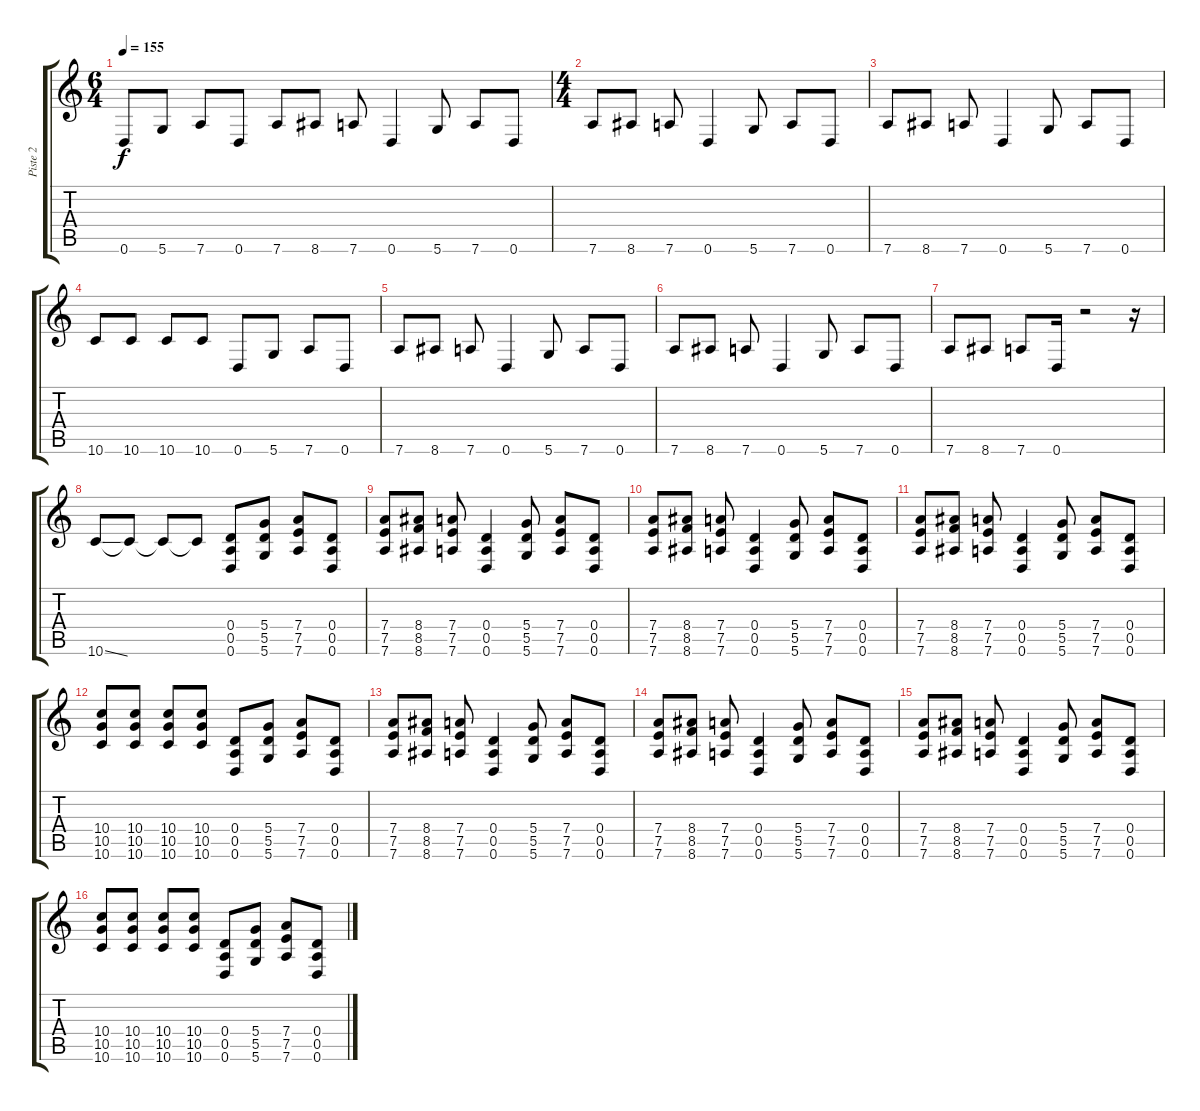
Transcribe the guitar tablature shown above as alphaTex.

\track ("Piste 2" "Piste 2") {instrument distortionguitar}
\staff {score tabs}
\tuning (E4 B3 G3 D3 A2 D2) {hide}
\ts (6 4)
\tempo 155
\clef g2
\ks c
0.6.8{dy f instrument distortionguitar} 5.6.8 7.6.8 0.6.8 7.6.8 8.6.8 7.6.8 0.6.4 5.6.8 7.6.8 0.6.8 |
\ts (4 4)
7.6.8 8.6.8 7.6.8 0.6.4 5.6.8 7.6.8 0.6.8 |
7.6.8 8.6.8 7.6.8 0.6.4 5.6.8 7.6.8 0.6.8 |
10.6.8 10.6.8 10.6.8 10.6.8 0.6.8 5.6.8 7.6.8 0.6.8 |
7.6.8 8.6.8 7.6.8 0.6.4 5.6.8 7.6.8 0.6.8 |
7.6.8 8.6.8 7.6.8 0.6.4 5.6.8 7.6.8 0.6.8 |
7.6.8 8.6.8 7.6.8 0.6.16 r.2 r.16 |
10.6{ss}.8 10.6{t}.8 10.6{t}.8 10.6{t}.8 (0.4 0.5 0.6).8 (5.4 5.5 5.6).8 (7.4 7.5 7.6).8 (0.4 0.5 0.6).8 |
(7.4 7.5 7.6).8 (8.4 8.5 8.6).8 (7.4 7.5 7.6).8 (0.4 0.5 0.6).4 (5.4 5.5 5.6).8 (7.4 7.5 7.6).8 (0.4 0.5 0.6).8 |
(7.4 7.5 7.6).8 (8.4 8.5 8.6).8 (7.4 7.5 7.6).8 (0.4 0.5 0.6).4 (5.4 5.5 5.6).8 (7.4 7.5 7.6).8 (0.4 0.5 0.6).8 |
(7.4 7.5 7.6).8 (8.4 8.5 8.6).8 (7.4 7.5 7.6).8 (0.4 0.5 0.6).4 (5.4 5.5 5.6).8 (7.4 7.5 7.6).8 (0.4 0.5 0.6).8 |
(10.4 10.5 10.6).8 (10.4 10.5 10.6).8 (10.4 10.5 10.6).8 (10.4 10.5 10.6).8 (0.4 0.5 0.6).8 (5.4 5.5 5.6).8 (7.4 7.5 7.6).8 (0.4 0.5 0.6).8 |
(7.4 7.5 7.6).8 (8.4 8.5 8.6).8 (7.4 7.5 7.6).8 (0.4 0.5 0.6).4 (5.4 5.5 5.6).8 (7.4 7.5 7.6).8 (0.4 0.5 0.6).8 |
(7.4 7.5 7.6).8 (8.4 8.5 8.6).8 (7.4 7.5 7.6).8 (0.4 0.5 0.6).4 (5.4 5.5 5.6).8 (7.4 7.5 7.6).8 (0.4 0.5 0.6).8 |
(7.4 7.5 7.6).8 (8.4 8.5 8.6).8 (7.4 7.5 7.6).8 (0.4 0.5 0.6).4 (5.4 5.5 5.6).8 (7.4 7.5 7.6).8 (0.4 0.5 0.6).8 |
(10.4 10.5 10.6).8 (10.4 10.5 10.6).8 (10.4 10.5 10.6).8 (10.4 10.5 10.6).8 (0.4 0.5 0.6).8 (5.4 5.5 5.6).8 (7.4 7.5 7.6).8 (0.4 0.5 0.6).8
